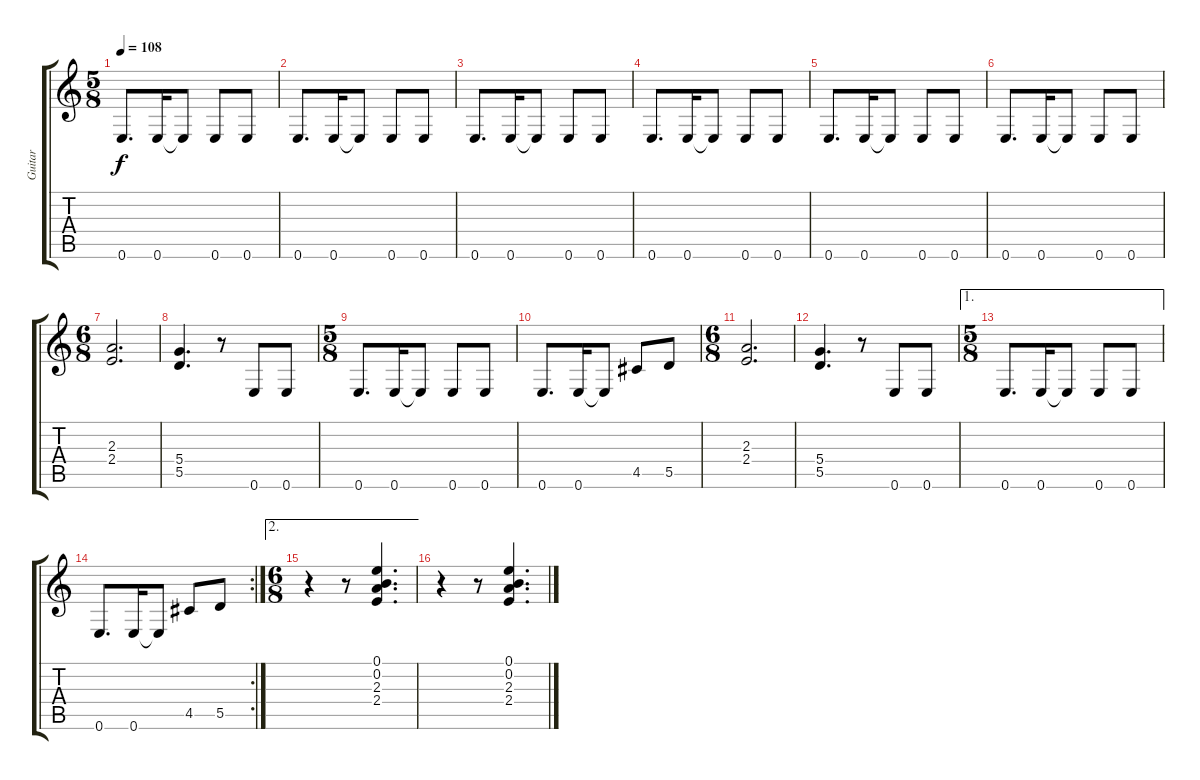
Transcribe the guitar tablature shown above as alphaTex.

\track ("Guitar" "Guitar") {instrument overdrivenguitar}
\staff {score tabs}
\tuning (E4 B3 G3 D3 A2 E2) {hide}
\ts (5 8)
\tempo 108
\clef g2
\ks c
0.6.8{d dy f} 0.6.16 0.6{t}.8 0.6.8 0.6.8 |
0.6.8{d} 0.6.16 0.6{t}.8 0.6.8 0.6.8 |
0.6.8{d} 0.6.16 0.6{t}.8 0.6.8 0.6.8 |
0.6.8{d} 0.6.16 0.6{t}.8 0.6.8 0.6.8 |
0.6.8{d} 0.6.16 0.6{t}.8 0.6.8 0.6.8 |
0.6.8{d} 0.6.16 0.6{t}.8 0.6.8 0.6.8 |
\ts (6 8)
(2.3 2.4).2{d} |
(5.4 5.5).4{d} r.8 0.6.8 0.6.8 |
\ts (5 8)
0.6.8{d} 0.6.16 0.6{t}.8 0.6.8 0.6.8 |
0.6.8{d} 0.6.16 0.6{t}.8 4.5.8 5.5.8 |
\ts (6 8)
(2.3 2.4).2{d} |
(5.4 5.5).4{d} r.8 0.6.8 0.6.8 |
\ae 1
\ts (5 8)
0.6.8{d} 0.6.16 0.6{t}.8 0.6.8 0.6.8 |
\rc 2
0.6.8{d} 0.6.16 0.6{t}.8 4.5.8 5.5.8 |
\ae 2
\ts (6 8)
r.4 r.8 (0.1 0.2 2.3 2.4).4{d} |
r.4 r.8 (0.1 0.2 2.3 2.4).4{d}
